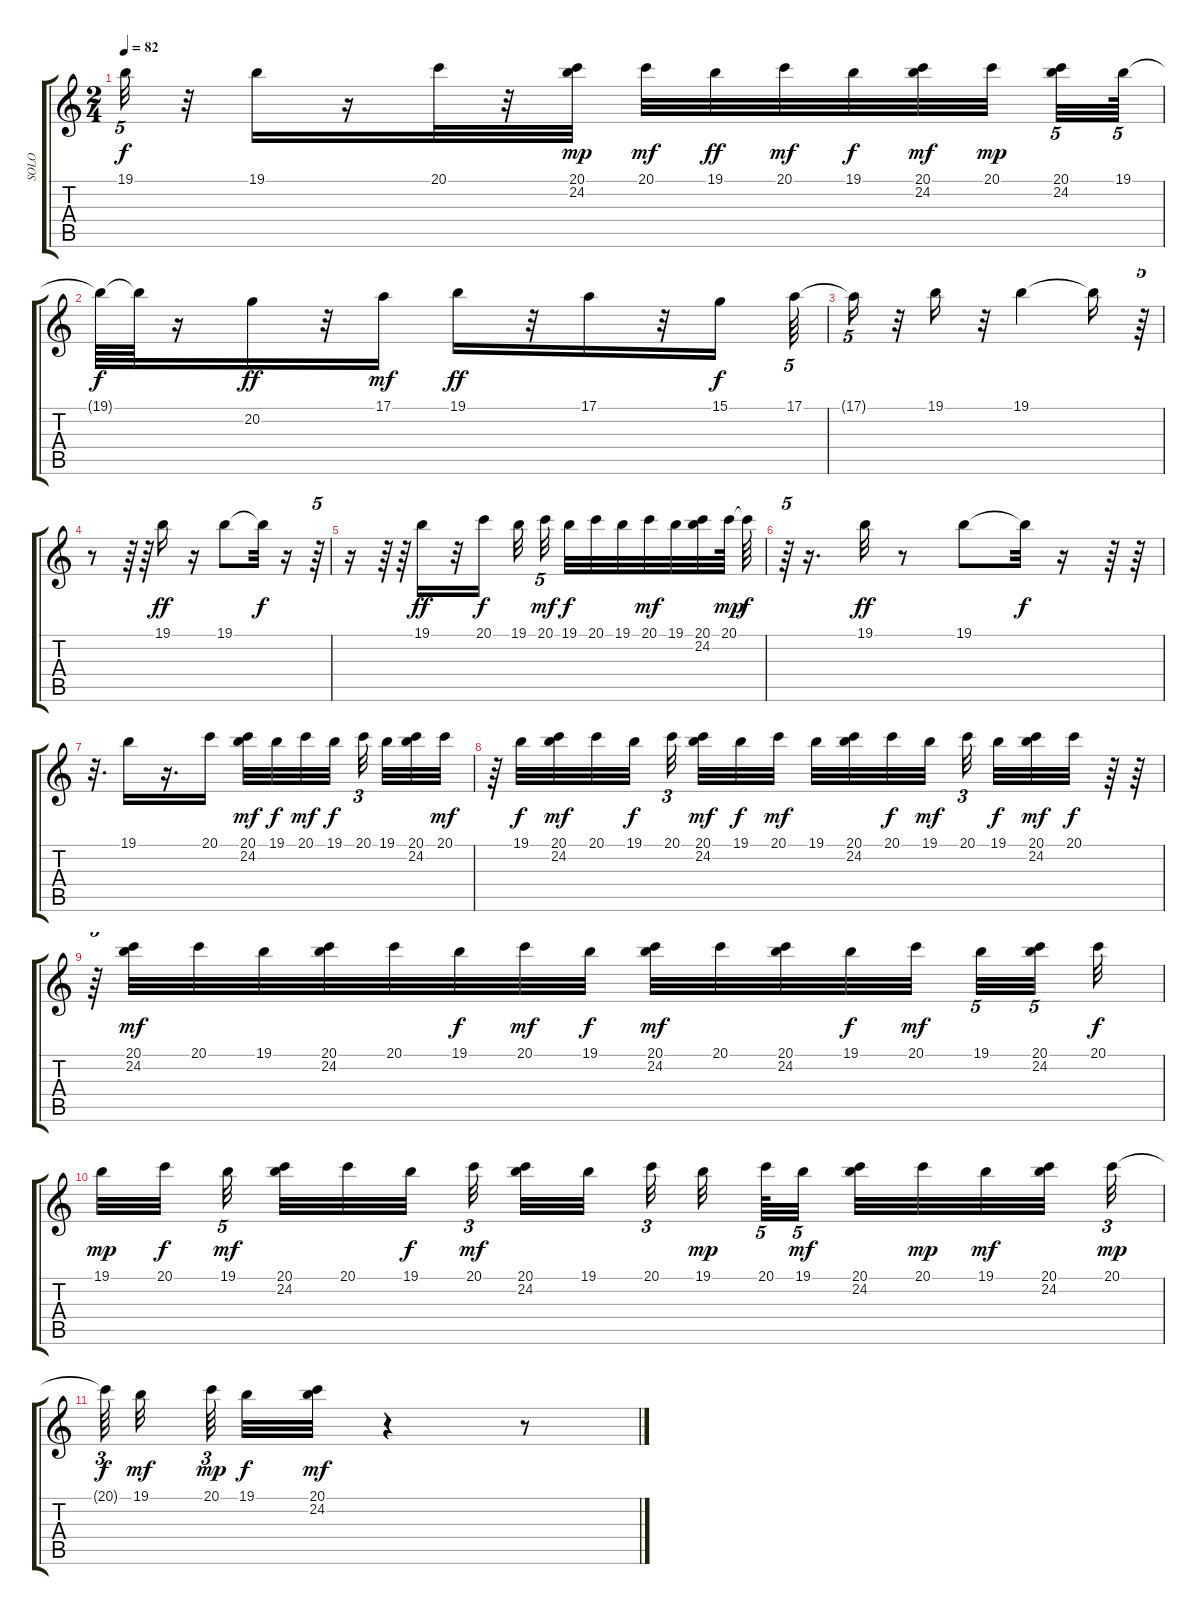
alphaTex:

\track ("SOLO" "SOLO") {instrument recorder}
\staff {score tabs}
\tuning (E4 B3 G3 D3 A2 E2) {hide}
\ts (2 4)
\tempo 82
\clef g2
\ks c
19.1{t}.32{tu (5 4) dy f} r.32 19.1.16 r.16 20.1.32 r.32 (20.1 24.2).32{dy mp} 20.1.32{dy mf} 19.1.32{dy ff} 20.1.32{dy mf} 19.1.32{dy f} (20.1 24.2).32{dy mf} 20.1.32{dy mp} (20.1 24.2).32{tu (5 4)} 19.1.64{tu (5 4)} |
19.1{t}.64{dy f} 19.1{t}.64 r.16 20.2.16{dy ff} r.32 17.1.16{dy mf} 19.1.16{dy ff} r.32 17.1.16 r.32 15.1.16{dy f} 17.1.64{tu (5 4)} |
17.1{t}.16{tu (5 4)} r.32 19.1.16 r.32 19.1.4 19.1{t}.16 r.64{tu (5 4)} |
r.8 r.64 r.64 19.1.16{dy ff} r.16 19.1.8 19.1{t}.32{dy f} r.16 r.64{tu (5 4)} |
r.16 r.64 r.64 19.1.16{dy ff} r.32 20.1.16{dy f} 19.1.32 20.1.32{tu (5 4) dy mf} 19.1.32{dy f} 20.1.32 19.1.32 20.1.32{dy mf} 19.1.32 (20.1 24.2).32 20.1.64{dy mp} 20.1{t}.64{dy f} |
r.64{tu (5 4)} r.16{d} 19.1.32{dy ff volume 14} r.8 19.1.8{volume 14} 19.1{t}.32{dy f} r.16 r.64 r.64 |
r.32{d} 19.1.16{volume 14} r.16{d} 20.1.16{volume 14} (20.1 24.2).32{dy mf volume 14} 19.1.32{dy f volume 14} 20.1.32{dy mf volume 14} 19.1.32{dy f volume 14} 20.1.32{tu (3 2) volume 14} 19.1.32{volume 14} (20.1 24.2).32{volume 14} 20.1.32{dy mf volume 14} |
r.64 19.1.32{dy f volume 14} (20.1 24.2).32{dy mf volume 14} 20.1.32{volume 14} 19.1.32{dy f volume 14} 20.1.32{tu (3 2) volume 14} (20.1 24.2).32{dy mf volume 14} 19.1.32{dy f volume 14} 20.1.32{dy mf volume 14} 19.1.32{volume 13} (20.1 24.2).32{volume 13} 20.1.32{dy f volume 13} 19.1.32{dy mf volume 12} 20.1.32{tu (3 2) volume 12} 19.1.32{dy f volume 12} (20.1 24.2).32{dy mf volume 12} 20.1.32{dy f volume 10} r.64 r.64 |
r.64{tu (5 4)} (20.1 24.2).32{dy mf volume 10} 20.1.32{volume 10} 19.1.32{volume 9} (20.1 24.2).32{volume 9} 20.1.32{volume 8} 19.1.32{dy f volume 8} 20.1.32{dy mf volume 7} 19.1.32{dy f volume 7} (20.1 24.2).32{dy mf volume 5} 20.1.32{volume 3} (20.1 24.2).32{volume 3} 19.1.32{dy f volume 2} 20.1.32{dy mf volume 2} 19.1.32{tu (5 4) volume 2} (20.1 24.2).32{tu (5 4) volume 2} 20.1.32{dy f volume 1} |
19.1.32{dy mp volume 1} 20.1.32{dy f volume 1} 19.1.32{tu (5 4) dy mf volume 1} (20.1 24.2).32{volume 1} 20.1.32{volume 1} 19.1.32{dy f volume 1} 20.1.32{tu (3 2) dy mf volume 1} (20.1 24.2).32{volume 1} 19.1.32{volume 1} 20.1.32{tu (3 2) volume 1} 19.1.32{dy mp volume 1} 20.1.64{tu (5 4) volume 1} 19.1.32{tu (5 4) dy mf volume 1} (20.1 24.2).32{volume 1} 20.1.32{dy mp volume 1} 19.1.32{dy mf volume 0} (20.1 24.2).32{volume 0} 20.1.32{tu (3 2) dy mp volume 0} |
20.1{t}.64{tu (3 2) dy f} 19.1.32{dy mf volume 0} 20.1.64{tu (3 2) dy mp volume 0} 19.1.32{dy f volume 0} (20.1 24.2).32{dy mf volume 0} r.4 r.8
